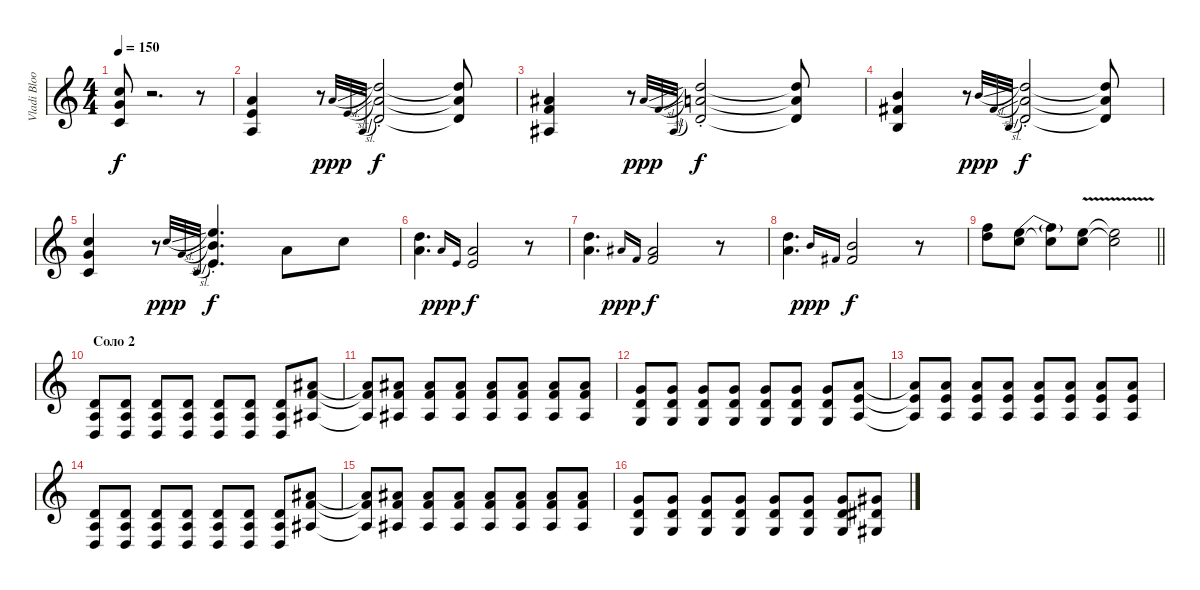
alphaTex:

\track ("Vladi Blooder" "Vladi Bloo") {instrument overdrivenguitar}
\staff {score}
\tuning (E4 B3 G3 D3 A2 D2) {hide}
\ts (4 4)
\tempo 150
\clef g2
\ks c
(10.4{t} 10.5{t} 10.6{t}).8{dy f} r.2{d} r.8 |
(7.4 7.5 7.6).4 r.8 7.4{sl}.32{gr onbeat dy ppp} 7.5{sl}.32{gr onbeat} 7.6{sl}.32{gr onbeat} (12.4{st} 12.5{st} 12.6{st}).2{dy f} (12.4{t} 12.5{t} 12.6{t}).8 |
(8.4 8.5 8.6).4 r.8 8.4{sl}.32{gr onbeat dy ppp} 8.5{sl}.32{gr onbeat} 8.6{sl}.32{gr onbeat} (12.4{st} 12.5{st} 12.6{st}).2{dy f} (12.4{t} 12.5{t} 12.6{t}).8 |
(9.4 9.5 9.6).4 r.8 9.4{sl}.32{gr onbeat dy ppp} 9.5{sl}.32{gr onbeat} 9.6{sl}.32{gr onbeat} (12.4{st} 12.5{st} 12.6{st}).2{dy f} (12.4{t} 12.5{t} 12.6{t}).8 |
(10.4 10.5 10.6).4 r.8 10.4{sl}.32{gr onbeat dy ppp} 10.5{sl}.32{gr onbeat} 10.6{sl}.32{gr onbeat} (14.4{st} 14.5{st} 14.6{st}).4{d dy f} 7.4.8 10.4.8 |
(7.3 7.4).4{d} 7.4.16{gr onbeat dy ppp} 7.5.16{gr onbeat} (7.4 7.5).2{dy f} r.8 |
(7.3 7.4).4{d} 8.4.16{gr onbeat dy ppp} 8.5.16{gr onbeat} (8.4 8.5).2{dy f} r.8 |
(7.3 7.4).4{d} 9.4.16{gr onbeat dy ppp} 9.5.16{gr onbeat} (9.4 9.5).2{dy f} r.8 |
\barLineRight lightlight
(6.2 7.3).8 (5.2{be (bend 0 0 60 2)} 5.3).8 (5.2{t} 5.3{t}).8 (5.2{v} 5.3{v}).8 (5.2{t} 5.3{t}).2 |
\section ("" " Соло 2")
(0.4 0.5 0.6).8 (0.4 0.5 0.6).8 (0.4 0.5 0.6).8 (0.4 0.5 0.6).8 (0.4 0.5 0.6).8 (0.4 0.5 0.6).8 (0.4 0.5 0.6).8 (8.4 8.5 8.6).8 |
(8.4{t} 8.5{t} 8.6{t}).8 (8.4 8.5 8.6).8 (8.4 8.5 8.6).8 (8.4 8.5 8.6).8 (8.4 8.5 8.6).8 (8.4 8.5 8.6).8 (8.4 8.5 8.6).8 (8.4 8.5 8.6).8 |
(5.4 5.5 5.6).8 (5.4 5.5 5.6).8 (5.4 5.5 5.6).8 (5.4 5.5 5.6).8 (5.4 5.5 5.6).8 (5.4 5.5 5.6).8 (5.4 5.5 5.6).8 (7.4 7.5 7.6).8 |
(7.4{t} 7.5{t} 7.6{t}).8 (7.4 7.5 7.6).8 (7.4 7.5 7.6).8 (7.4 7.5 7.6).8 (7.4 7.5 7.6).8 (7.4 7.5 7.6).8 (7.4 7.5 7.6).8 (7.4 7.5 7.6).8 |
(0.4 0.5 0.6).8 (0.4 0.5 0.6).8 (0.4 0.5 0.6).8 (0.4 0.5 0.6).8 (0.4 0.5 0.6).8 (0.4 0.5 0.6).8 (0.4 0.5 0.6).8 (8.4 8.5 8.6).8 |
(8.4{t} 8.5{t} 8.6{t}).8 (8.4 8.5 8.6).8 (8.4 8.5 8.6).8 (8.4 8.5 8.6).8 (8.4 8.5 8.6).8 (8.4 8.5 8.6).8 (8.4 8.5 8.6).8 (8.4 8.5 8.6).8 |
(5.4 5.5 5.6).8 (5.4 5.5 5.6).8 (5.4 5.5 5.6).8 (5.4 5.5 5.6).8 (5.4 5.5 5.6).8 (5.4 5.5 5.6).8 (5.4 5.5 5.6).8 (6.4 6.5 6.6).8
